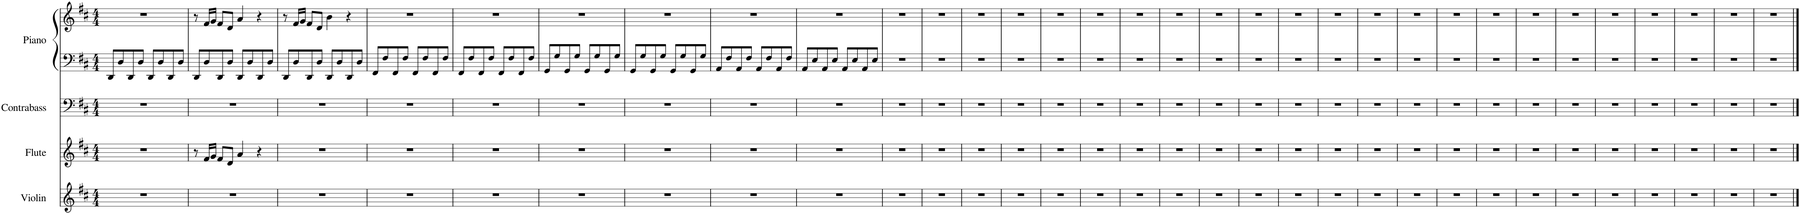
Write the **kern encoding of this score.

**kern	**kern	**kern	**kern	**kern
*part4	*part3	*part2	*part1	*part1
*staff5	*staff4	*staff3	*staff2	*staff1
*I"Violin	*I"Flute	*I"Contrabass	*I"Piano	*
*I'Vln.	*I'Fl.	*I'Cb.	*I'Pno.	*
*clefG2	*clefG2	*clefF4	*clefF4	*clefG2
*	*	*Trd7c12	*	*
*k[f#c#]	*k[f#c#]	*k[f#c#]	*k[f#c#]	*k[f#c#]
*M4/4	*M4/4	*M4/4	*M4/4	*M4/4
=1	=1	=1	=1	=1
1r	1r	1r	8DD/L	1r
.	.	.	8D/	.
.	.	.	8DD/	.
.	.	.	8D/J	.
.	.	.	8DD/L	.
.	.	.	8D/	.
.	.	.	8DD/	.
.	.	.	8D/J	.
=2	=2	=2	=2	=2
1r	8r	1r	8DD/L	8r
.	16f#/LL	.	8D/	16f#/LL
.	16g/JJ	.	.	16g/JJ
.	8f#/L	.	8DD/	8f#/L
.	8d/J	.	8D/J	8d/J
.	4a/	.	8DD/L	4a/
.	.	.	8D/	.
.	4r	.	8DD/	4r
.	.	.	8D/J	.
=3	=3	=3	=3	=3
1r	1r	1r	8DD/L	8r
.	.	.	8D/	16f#/LL
.	.	.	.	16g/JJ
.	.	.	8DD/	8f#/L
.	.	.	8D/J	8d/J
.	.	.	8DD/L	4b\
.	.	.	8D/	.
.	.	.	8DD/	4r
.	.	.	8D/J	.
=4	=4	=4	=4	=4
1r	1r	1r	8FF#/L	1r
.	.	.	8F#/	.
.	.	.	8FF#/	.
.	.	.	8F#/J	.
.	.	.	8FF#/L	.
.	.	.	8F#/	.
.	.	.	8FF#/	.
.	.	.	8F#/J	.
=5	=5	=5	=5	=5
1r	1r	1r	8FF#/L	1r
.	.	.	8F#/	.
.	.	.	8FF#/	.
.	.	.	8F#/J	.
.	.	.	8FF#/L	.
.	.	.	8F#/	.
.	.	.	8FF#/	.
.	.	.	8F#/J	.
=6	=6	=6	=6	=6
1r	1r	1r	8GG/L	1r
.	.	.	8G/	.
.	.	.	8GG/	.
.	.	.	8G/J	.
.	.	.	8GG/L	.
.	.	.	8G/	.
.	.	.	8GG/	.
.	.	.	8G/J	.
=7	=7	=7	=7	=7
1r	1r	1r	8GG/L	1r
.	.	.	8G/	.
.	.	.	8GG/	.
.	.	.	8G/J	.
.	.	.	8GG/L	.
.	.	.	8G/	.
.	.	.	8GG/	.
.	.	.	8G/J	.
=8	=8	=8	=8	=8
1r	1r	1r	8AA/L	1r
.	.	.	8F#/	.
.	.	.	8AA/	.
.	.	.	8F#/J	.
.	.	.	8AA/L	.
.	.	.	8F#/	.
.	.	.	8AA/	.
.	.	.	8F#/J	.
=9	=9	=9	=9	=9
1r	1r	1r	8AA/L	1r
.	.	.	8E/	.
.	.	.	8AA/	.
.	.	.	8E/J	.
.	.	.	8AA/L	.
.	.	.	8E/	.
.	.	.	8AA/	.
.	.	.	8E/J	.
=10	=10	=10	=10	=10
1r	1r	1r	1r	1r
=11	=11	=11	=11	=11
1r	1r	1r	1r	1r
=12	=12	=12	=12	=12
1r	1r	1r	1r	1r
=13	=13	=13	=13	=13
1r	1r	1r	1r	1r
=14	=14	=14	=14	=14
1r	1r	1r	1r	1r
=15	=15	=15	=15	=15
1r	1r	1r	1r	1r
=16	=16	=16	=16	=16
1r	1r	1r	1r	1r
=17	=17	=17	=17	=17
1r	1r	1r	1r	1r
=18	=18	=18	=18	=18
1r	1r	1r	1r	1r
=19	=19	=19	=19	=19
1r	1r	1r	1r	1r
=20	=20	=20	=20	=20
1r	1r	1r	1r	1r
=21	=21	=21	=21	=21
1r	1r	1r	1r	1r
=22	=22	=22	=22	=22
1r	1r	1r	1r	1r
=23	=23	=23	=23	=23
1r	1r	1r	1r	1r
=24	=24	=24	=24	=24
1r	1r	1r	1r	1r
=25	=25	=25	=25	=25
1r	1r	1r	1r	1r
=26	=26	=26	=26	=26
1r	1r	1r	1r	1r
=27	=27	=27	=27	=27
1r	1r	1r	1r	1r
=28	=28	=28	=28	=28
1r	1r	1r	1r	1r
=29	=29	=29	=29	=29
1r	1r	1r	1r	1r
=30	=30	=30	=30	=30
1r	1r	1r	1r	1r
=31	=31	=31	=31	=31
1r	1r	1r	1r	1r
=32	=32	=32	=32	=32
1r	1r	1r	1r	1r
==	==	==	==	==
*-	*-	*-	*-	*-
